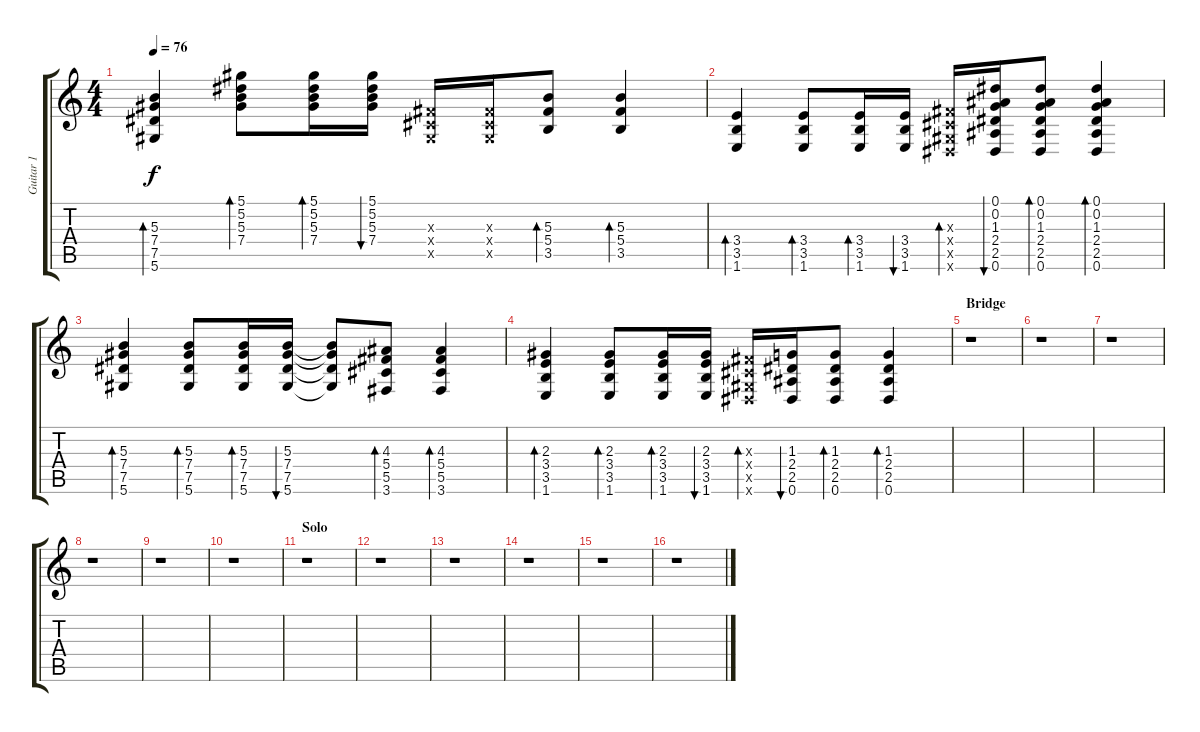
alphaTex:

\track ("Guitar 1" "Guitar 1") {instrument acousticguitarsteel}
\staff {score tabs}
\tuning (Eb4 Bb3 Gb3 Db3 Ab2 Eb2) {hide}
\ts (4 4)
\tempo 76
\clef g2
\ks c
(5.3 7.4 7.5 5.6).4{bd 60 dy f} (5.1 5.2 5.3 7.4).8{bd 60} (5.1 5.2 5.3 7.4).16{bd 60} (5.1 5.2 5.3 7.4).16{bu 60} (0.3{x} 0.4{x} 0.5{x}).16 (0.3{x} 0.4{x} 0.5{x}).16 (5.3 5.4 3.5).8{bd 60} (5.3 5.4 3.5).4{bd 60} |
(3.4 3.5 1.6).4{bd 60} (3.4 3.5 1.6).8{bd 60} (3.4 3.5 1.6).16{bd 60} (3.4 3.5 1.6).16{bu 30} (0.3{x} 0.4{x} 0.5{x} 0.6{x}).16{bd 30} (0.1 0.2 1.3 2.4 2.5 0.6).16{bu 30} (0.1 0.2 1.3 2.4 2.5 0.6).8{bd 30} (0.1 0.2 1.3 2.4 2.5 0.6).4{bd 30} |
(5.3 7.4 7.5 5.6).4{bd 30} (5.3 7.4 7.5 5.6).8{bd 30} (5.3 7.4 7.5 5.6).16{bd 30} (5.3 7.4 7.5 5.6).16{bu 30} (5.3{t} 7.4{t} 7.5{t} 5.6{t}).8 (4.3 5.4 5.5 3.6).8{bd 30} (4.3 5.4 5.5 3.6).4{bd 30} |
(2.3 3.4 3.5 1.6).4{bd 60} (2.3 3.4 3.5 1.6).8{bd 60} (2.3 3.4 3.5 1.6).16{bd 60} (2.3 3.4 3.5 1.6).16{bu 30} (0.3{x} 0.4{x} 0.5{x} 0.6{x}).16{bd 30} (1.3 2.4 2.5 0.6).16{bu 30} (1.3 2.4 2.5 0.6).8{bd 30} (1.3 2.4 2.5 0.6).4{bd 30} |
\section ("" "Bridge")
r.1 |
r.1 |
r.1 |
r.1 |
r.1 |
r.1 |
\section ("" "Solo")
r.1 |
r.1 |
r.1 |
r.1 |
r.1 |
r.1
